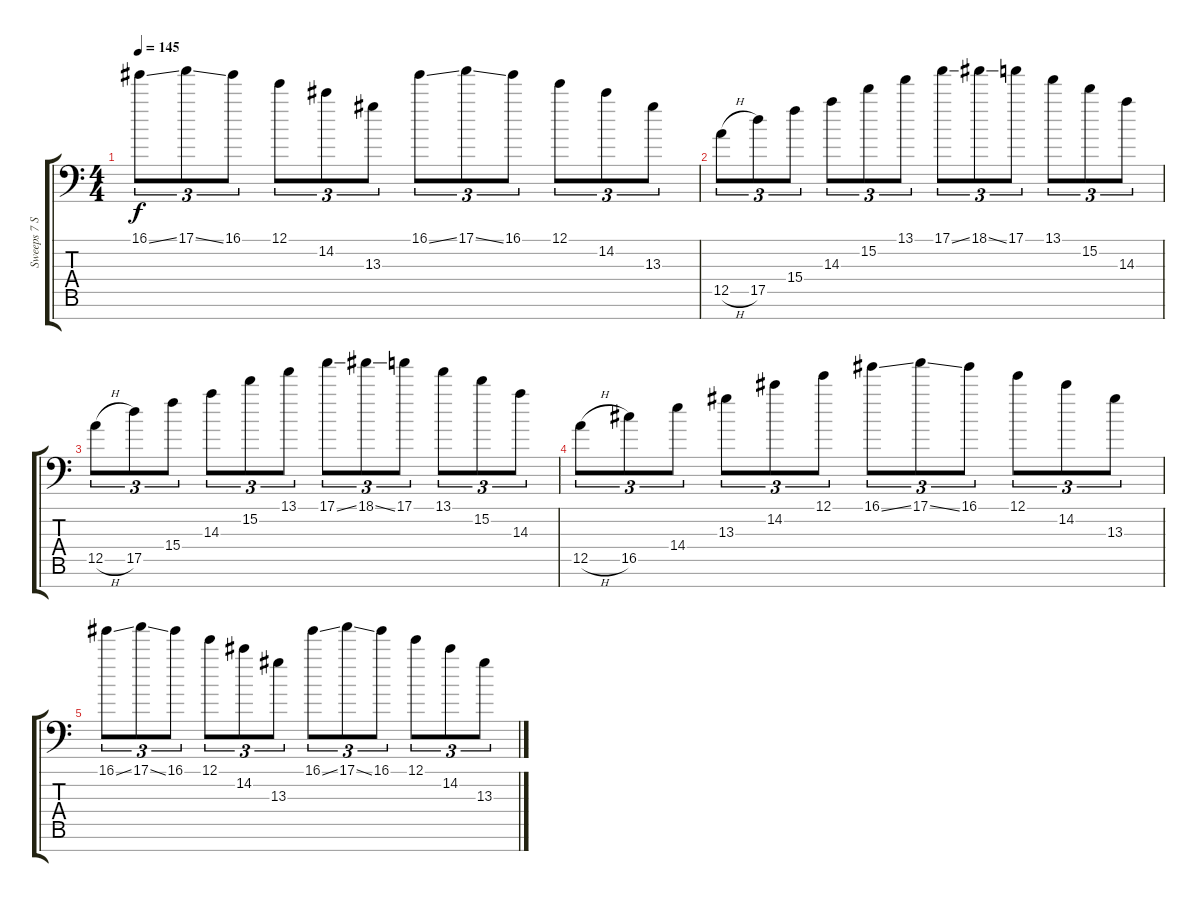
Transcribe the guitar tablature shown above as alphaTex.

\track ("Sweeps 7 String" "Sweeps 7 S") {mute instrument distortionguitar}
\staff {score tabs}
\tuning (E4 B3 G3 D3 A2 E2 A1) {hide}
\ts (4 4)
\tempo 145
\clef f4
\ks c
16.1{ss}.8{tu (3 2) dy f} 17.1{ss}.8{tu (3 2)} 16.1.8{tu (3 2)} 12.1.8{tu (3 2)} 14.2.8{tu (3 2)} 13.3.8{tu (3 2)} 16.1{ss}.8{tu (3 2)} 17.1{ss}.8{tu (3 2)} 16.1.8{tu (3 2)} 12.1.8{tu (3 2)} 14.2.8{tu (3 2)} 13.3.8{tu (3 2)} |
12.5{h}.8{tu (3 2) volume 0} 17.5.8{tu (3 2)} 15.4.8{tu (3 2)} 14.3.8{tu (3 2)} 15.2.8{tu (3 2)} 13.1.8{tu (3 2)} 17.1{ss}.8{tu (3 2)} 18.1{ss}.8{tu (3 2)} 17.1.8{tu (3 2)} 13.1.8{tu (3 2)} 15.2.8{tu (3 2)} 14.3.8{tu (3 2)} |
12.5{h}.8{tu (3 2)} 17.5.8{tu (3 2)} 15.4.8{tu (3 2)} 14.3.8{tu (3 2)} 15.2.8{tu (3 2)} 13.1.8{tu (3 2)} 17.1{ss}.8{tu (3 2)} 18.1{ss}.8{tu (3 2)} 17.1.8{tu (3 2)} 13.1.8{tu (3 2)} 15.2.8{tu (3 2)} 14.3.8{tu (3 2)} |
12.5{h}.8{tu (3 2)} 16.5.8{tu (3 2)} 14.4.8{tu (3 2)} 13.3.8{tu (3 2)} 14.2.8{tu (3 2)} 12.1.8{tu (3 2)} 16.1{ss}.8{tu (3 2)} 17.1{ss}.8{tu (3 2)} 16.1.8{tu (3 2)} 12.1.8{tu (3 2)} 14.2.8{tu (3 2)} 13.3.8{tu (3 2)} |
16.1{ss}.8{tu (3 2)} 17.1{ss}.8{tu (3 2)} 16.1.8{tu (3 2)} 12.1.8{tu (3 2)} 14.2.8{tu (3 2)} 13.3.8{tu (3 2)} 16.1{ss}.8{tu (3 2)} 17.1{ss}.8{tu (3 2)} 16.1.8{tu (3 2)} 12.1.8{tu (3 2)} 14.2.8{tu (3 2)} 13.3.8{tu (3 2)}
